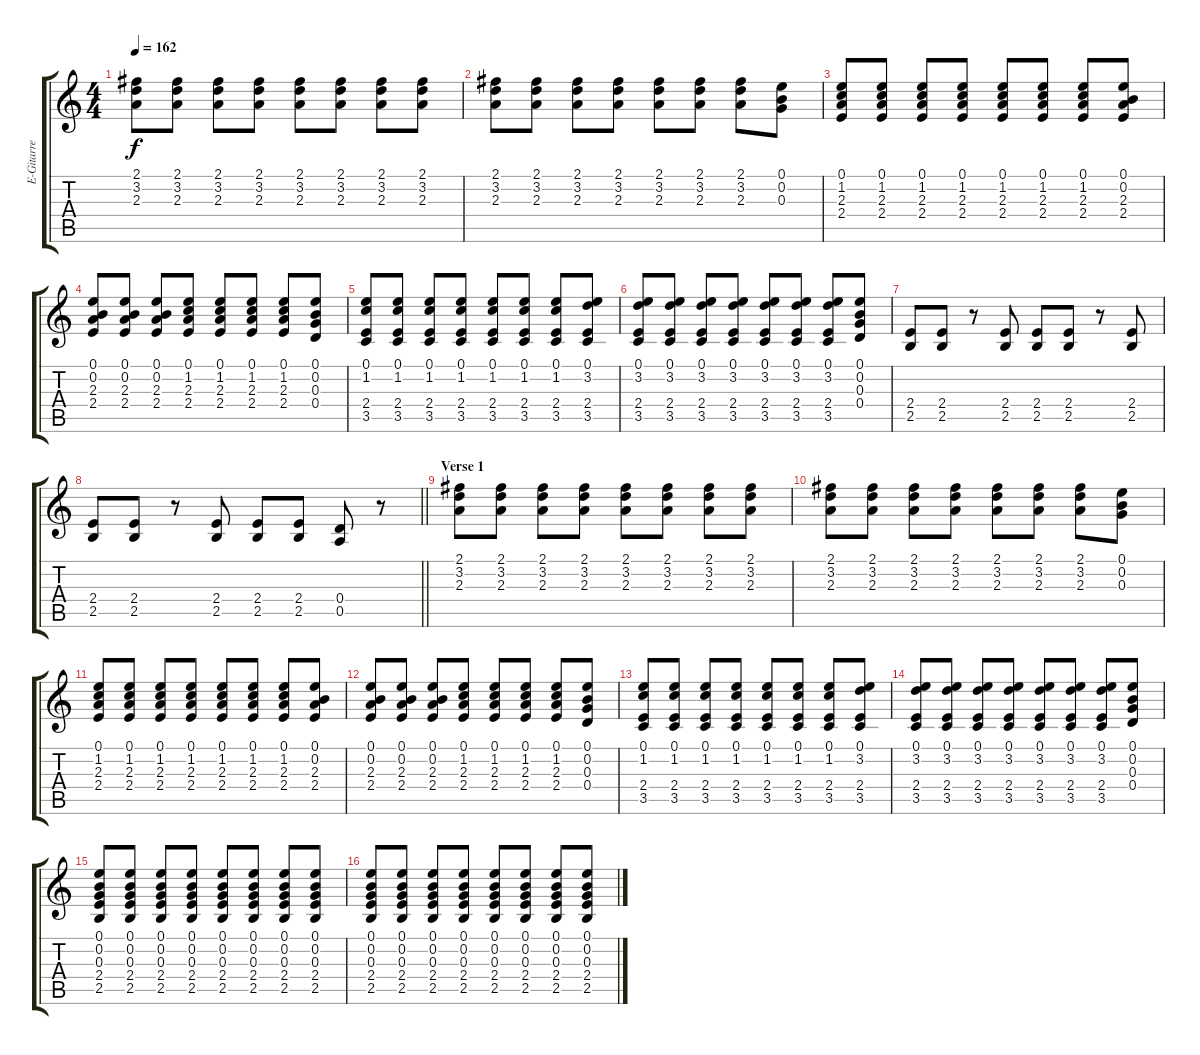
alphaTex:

\track ("E-Gitarre" "E-Gitarre") {instrument distortionguitar}
\staff {score tabs}
\tuning (E4 B3 G3 D3 A2 E2) {hide}
\ts (4 4)
\tempo 162
\clef g2
\ks c
(2.1 3.2 2.3).8{dy f} (2.1 3.2 2.3).8 (2.1 3.2 2.3).8 (2.1 3.2 2.3).8 (2.1 3.2 2.3).8 (2.1 3.2 2.3).8 (2.1 3.2 2.3).8 (2.1 3.2 2.3).8 |
(2.1 3.2 2.3).8 (2.1 3.2 2.3).8 (2.1 3.2 2.3).8 (2.1 3.2 2.3).8 (2.1 3.2 2.3).8 (2.1 3.2 2.3).8 (2.1 3.2 2.3).8 (0.1 0.2 0.3).8 |
(0.1 1.2 2.3 2.4).8 (0.1 1.2 2.3 2.4).8 (0.1 1.2 2.3 2.4).8 (0.1 1.2 2.3 2.4).8 (0.1 1.2 2.3 2.4).8 (0.1 1.2 2.3 2.4).8 (0.1 1.2 2.3 2.4).8 (0.1 0.2 2.3 2.4).8 |
(0.1 0.2 2.3 2.4).8 (0.1 0.2 2.3 2.4).8 (0.1 0.2 2.3 2.4).8 (0.1 1.2 2.3 2.4).8 (0.1 1.2 2.3 2.4).8 (0.1 1.2 2.3 2.4).8 (0.1 1.2 2.3 2.4).8 (0.1 0.2 0.3 0.4).8 |
(0.1 1.2 2.4 3.5).8 (0.1 1.2 2.4 3.5).8 (0.1 1.2 2.4 3.5).8 (0.1 1.2 2.4 3.5).8 (0.1 1.2 2.4 3.5).8 (0.1 1.2 2.4 3.5).8 (0.1 1.2 2.4 3.5).8 (0.1 3.2 2.4 3.5).8 |
(0.1 3.2 2.4 3.5).8 (0.1 3.2 2.4 3.5).8 (0.1 3.2 2.4 3.5).8 (0.1 3.2 2.4 3.5).8 (0.1 3.2 2.4 3.5).8 (0.1 3.2 2.4 3.5).8 (0.1 3.2 2.4 3.5).8 (0.1 0.2 0.3 0.4).8 |
(2.4 2.5).8 (2.4 2.5).8 r.8 (2.4 2.5).8 (2.4 2.5).8 (2.4 2.5).8 r.8 (2.4 2.5).8 |
\barLineRight lightlight
(2.4 2.5).8 (2.4 2.5).8 r.8 (2.4 2.5).8 (2.4 2.5).8 (2.4 2.5).8 (0.4 0.5).8 r.8 |
\section ("" "Verse 1")
(2.1 3.2 2.3).8 (2.1 3.2 2.3).8 (2.1 3.2 2.3).8 (2.1 3.2 2.3).8 (2.1 3.2 2.3).8 (2.1 3.2 2.3).8 (2.1 3.2 2.3).8 (2.1 3.2 2.3).8 |
(2.1 3.2 2.3).8 (2.1 3.2 2.3).8 (2.1 3.2 2.3).8 (2.1 3.2 2.3).8 (2.1 3.2 2.3).8 (2.1 3.2 2.3).8 (2.1 3.2 2.3).8 (0.1 0.2 0.3).8 |
(0.1 1.2 2.3 2.4).8 (0.1 1.2 2.3 2.4).8 (0.1 1.2 2.3 2.4).8 (0.1 1.2 2.3 2.4).8 (0.1 1.2 2.3 2.4).8 (0.1 1.2 2.3 2.4).8 (0.1 1.2 2.3 2.4).8 (0.1 0.2 2.3 2.4).8 |
(0.1 0.2 2.3 2.4).8 (0.1 0.2 2.3 2.4).8 (0.1 0.2 2.3 2.4).8 (0.1 1.2 2.3 2.4).8 (0.1 1.2 2.3 2.4).8 (0.1 1.2 2.3 2.4).8 (0.1 1.2 2.3 2.4).8 (0.1 0.2 0.3 0.4).8 |
(0.1 1.2 2.4 3.5).8 (0.1 1.2 2.4 3.5).8 (0.1 1.2 2.4 3.5).8 (0.1 1.2 2.4 3.5).8 (0.1 1.2 2.4 3.5).8 (0.1 1.2 2.4 3.5).8 (0.1 1.2 2.4 3.5).8 (0.1 3.2 2.4 3.5).8 |
(0.1 3.2 2.4 3.5).8 (0.1 3.2 2.4 3.5).8 (0.1 3.2 2.4 3.5).8 (0.1 3.2 2.4 3.5).8 (0.1 3.2 2.4 3.5).8 (0.1 3.2 2.4 3.5).8 (0.1 3.2 2.4 3.5).8 (0.1 0.2 0.3 0.4).8 |
(0.1 0.2 0.3 2.4 2.5).8 (0.1 0.2 0.3 2.4 2.5).8 (0.1 0.2 0.3 2.4 2.5).8 (0.1 0.2 0.3 2.4 2.5).8 (0.1 0.2 0.3 2.4 2.5).8 (0.1 0.2 0.3 2.4 2.5).8 (0.1 0.2 0.3 2.4 2.5).8 (0.1 0.2 0.3 2.4 2.5).8 |
(0.1 0.2 0.3 2.4 2.5).8 (0.1 0.2 0.3 2.4 2.5).8 (0.1 0.2 0.3 2.4 2.5).8 (0.1 0.2 0.3 2.4 2.5).8 (0.1 0.2 0.3 2.4 2.5).8 (0.1 0.2 0.3 2.4 2.5).8 (0.1 0.2 0.3 2.4 2.5).8 (0.1 0.2 0.3 2.4 2.5).8
